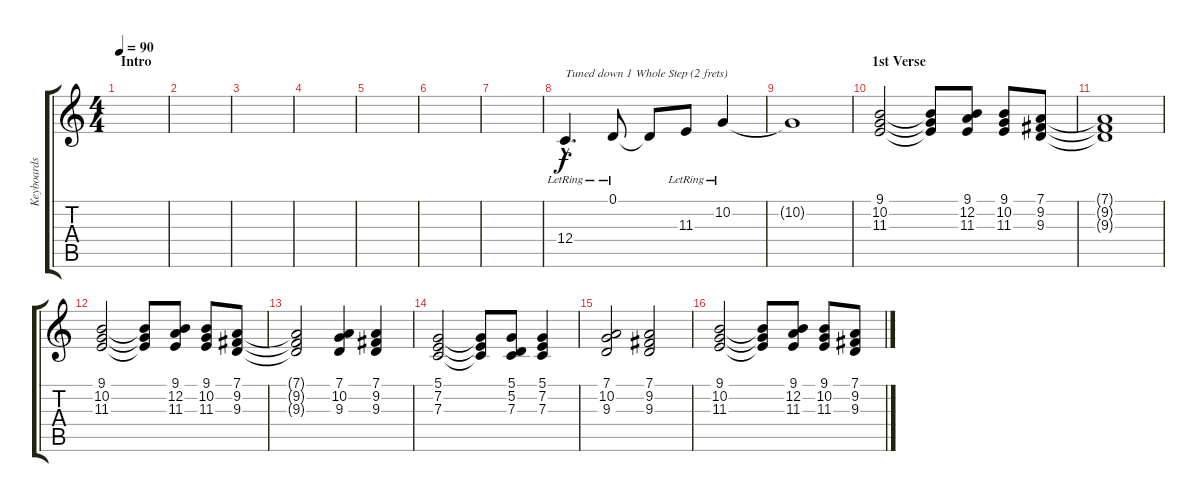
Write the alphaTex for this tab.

\track ("Keyboards" "Keyboards") {instrument synthbrass1}
\staff {score tabs}
\tuning (D4 A3 F3 C3 G2 D2) {hide}
\ts (4 4)
\section ("" "Intro")
\tempo 90
\clef g2
\ks c
|
|
|
|
|
|
|
12.4{hac lr}.4{d txt "Tuned down 1 Whole Step (2 frets)"} 0.1{lr}.8 0.1{t}.8 11.3{lr}.8 10.2{lr}.4 |
10.2{t}.1 |
\section ("" "1st Verse")
(9.1 10.2 11.3).2 (9.1{t} 10.2{t} 11.3{t}).8 (9.1 12.2 11.3).8 (9.1 10.2 11.3).8 (7.1 9.2 9.3).8 |
(7.1{t} 9.2{t} 9.3{t}).1 |
(9.1 10.2 11.3).2 (9.1{t} 10.2{t} 11.3{t}).8 (9.1 12.2 11.3).8 (9.1 10.2 11.3).8 (7.1 9.2 9.3).8 |
(7.1{t} 9.2{t} 9.3{t}).2 (7.1 10.2 9.3).4 (7.1 9.2 9.3).4 |
(5.1 7.2 7.3).2 (5.1{t} 7.2{t} 7.3{t}).8 (5.1 5.2 7.3).8 (5.1 7.2 7.3).4 |
(7.1 10.2 9.3).2 (7.1 9.2 9.3).2 |
(9.1 10.2 11.3).2 (9.1{t} 10.2{t} 11.3{t}).8 (9.1 12.2 11.3).8 (9.1 10.2 11.3).8 (7.1 9.2 9.3).8
